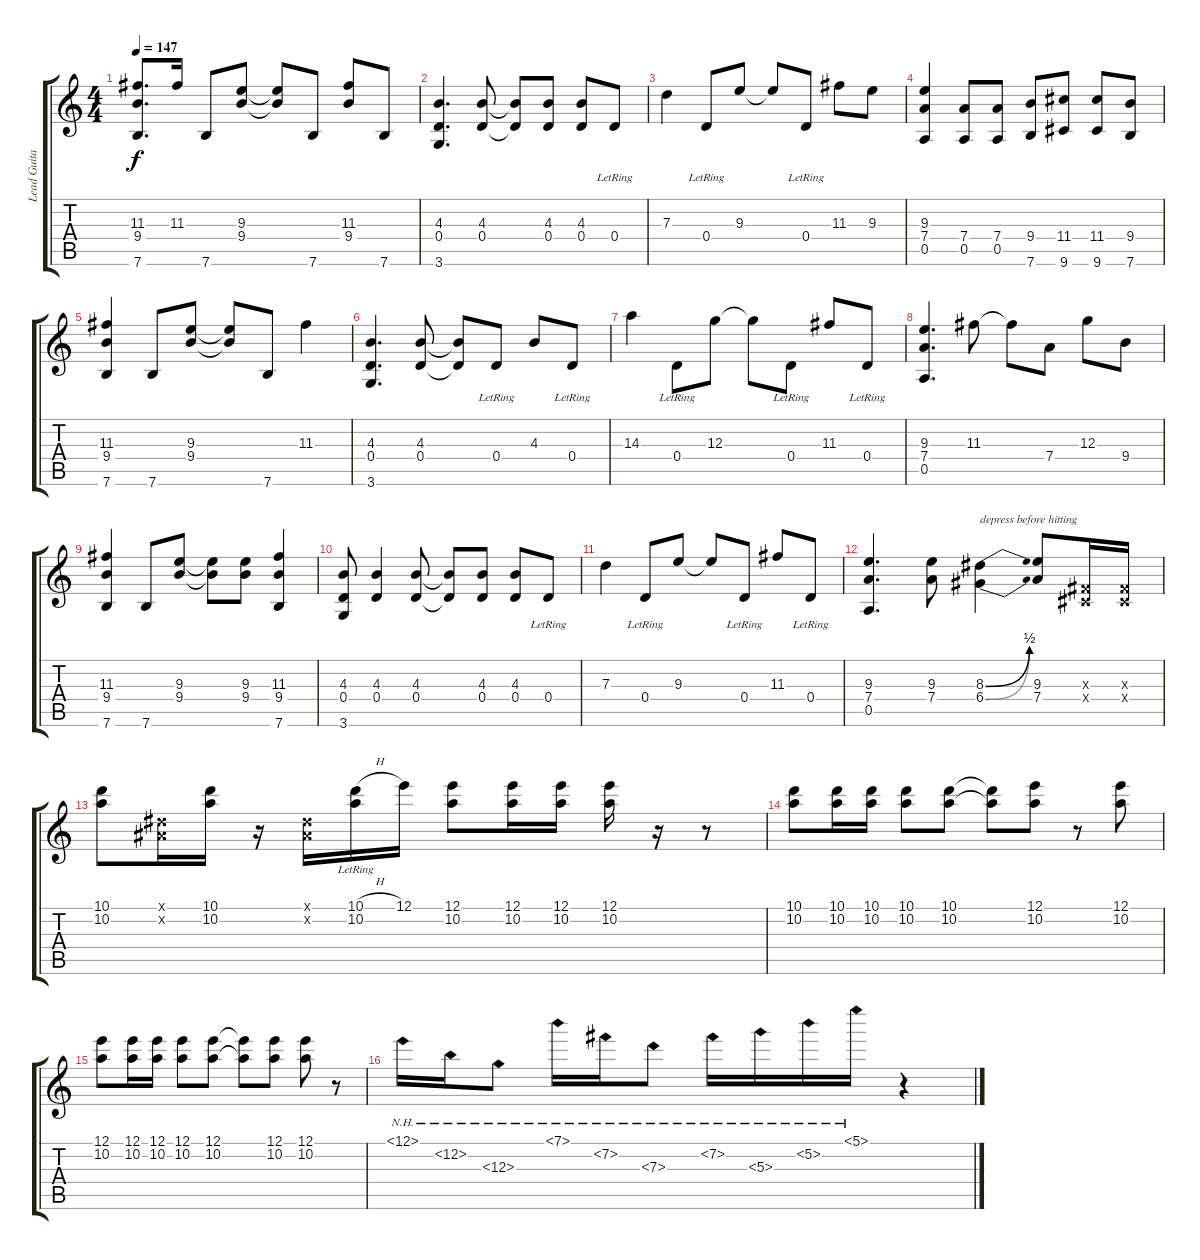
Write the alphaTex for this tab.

\track ("Lead Guitar" "Lead Guita") {instrument overdrivenguitar}
\staff {score tabs}
\tuning (E4 B3 G3 D3 A2 E2) {hide}
\ts (4 4)
\tempo 147
\clef g2
\ks c
(11.3 9.4 7.6).8{d dy f} 11.3.16 7.6.8 (9.3 9.4).8 (9.3{t} 9.4{t}).8 7.6.8 (11.3 9.4).8 7.6.8 |
(4.3 0.4 3.6).4{d} (4.3 0.4).8 (4.3{t} 0.4{t}).8 (4.3 0.4).8 (4.3 0.4).8 0.4{lr}.8 |
7.3.4 0.4{lr}.8 9.3.8 9.3{t}.8 0.4{lr}.8 11.3.8 9.3.8 |
(9.3 7.4 0.5).4 (7.4 0.5).8 (7.4 0.5).8 (9.4 7.6).8 (11.4 9.6).8 (11.4 9.6).8 (9.4 7.6).8 |
(11.3 9.4 7.6).4 7.6.8 (9.3 9.4).8 (9.3{t} 9.4{t}).8 7.6.8 11.3.4 |
(4.3 0.4 3.6).4{d} (4.3 0.4).8 (4.3{t} 0.4{t}).8 0.4{lr}.8 4.3.8 0.4{lr}.8 |
14.3.4 0.4{lr}.8 12.3.8 12.3{t}.8 0.4{lr}.8 11.3.8 0.4{lr}.8 |
(9.3 7.4 0.5).4{d} 11.3.8 11.3{t}.8 7.4.8 12.3.8 9.4.8 |
(11.3 9.4 7.6).4 7.6.8 (9.3 9.4).8 (9.3{t} 9.4{t}).8 (9.3 9.4).8 (11.3 9.4 7.6).4 |
(4.3 0.4 3.6).8 (4.3 0.4).4 (4.3 0.4).8 (4.3{t} 0.4{t}).8 (4.3 0.4).8 (4.3 0.4).8 0.4{lr}.8 |
7.3.4 0.4{lr}.8 9.3.8 9.3{t}.8 0.4{lr}.8 11.3.8 0.4{lr}.8 |
(9.3 7.4 0.5).4{d} (9.3 7.4).8 (8.3{be (bend 0 0 60 2)} 6.4{be (bend 0 0 60 2)}).4{txt "depress before hitting"} (9.3 7.4).8 (-1.3{x} -1.4{x}).16 (-1.3{x} -1.4{x}).16 |
(10.1 10.2).8{balance 8} (-1.1{x} -1.2{x}).16 (10.1 10.2).16 r.16 (-1.1{x} -1.2{x}).16 (10.1{h} 10.2{lr}).16 12.1.16 (12.1 10.2).8 (12.1 10.2).16 (12.1 10.2).16 (12.1 10.2).16 r.16 r.8 |
(10.1 10.2).8 (10.1 10.2).16 (10.1 10.2).16 (10.1 10.2).8 (10.1 10.2).8 (10.1{t} 10.2{t}).8 (12.1 10.2).8 r.8 (12.1 10.2).8 |
(12.1 10.2).8 (12.1 10.2).16 (12.1 10.2).16 (12.1 10.2).8 (12.1 10.2).8 (12.1{t} 10.2{t}).8 (12.1 10.2).8 (12.1 10.2).8 r.8 |
12.1{nh}.16 12.2{nh}.16 12.3{nh}.8 7.1{nh}.16 7.2{nh}.16 7.3{nh}.8 7.2{nh}.16 5.3{nh}.16 5.2{nh}.16 5.1{nh}.16 r.4
